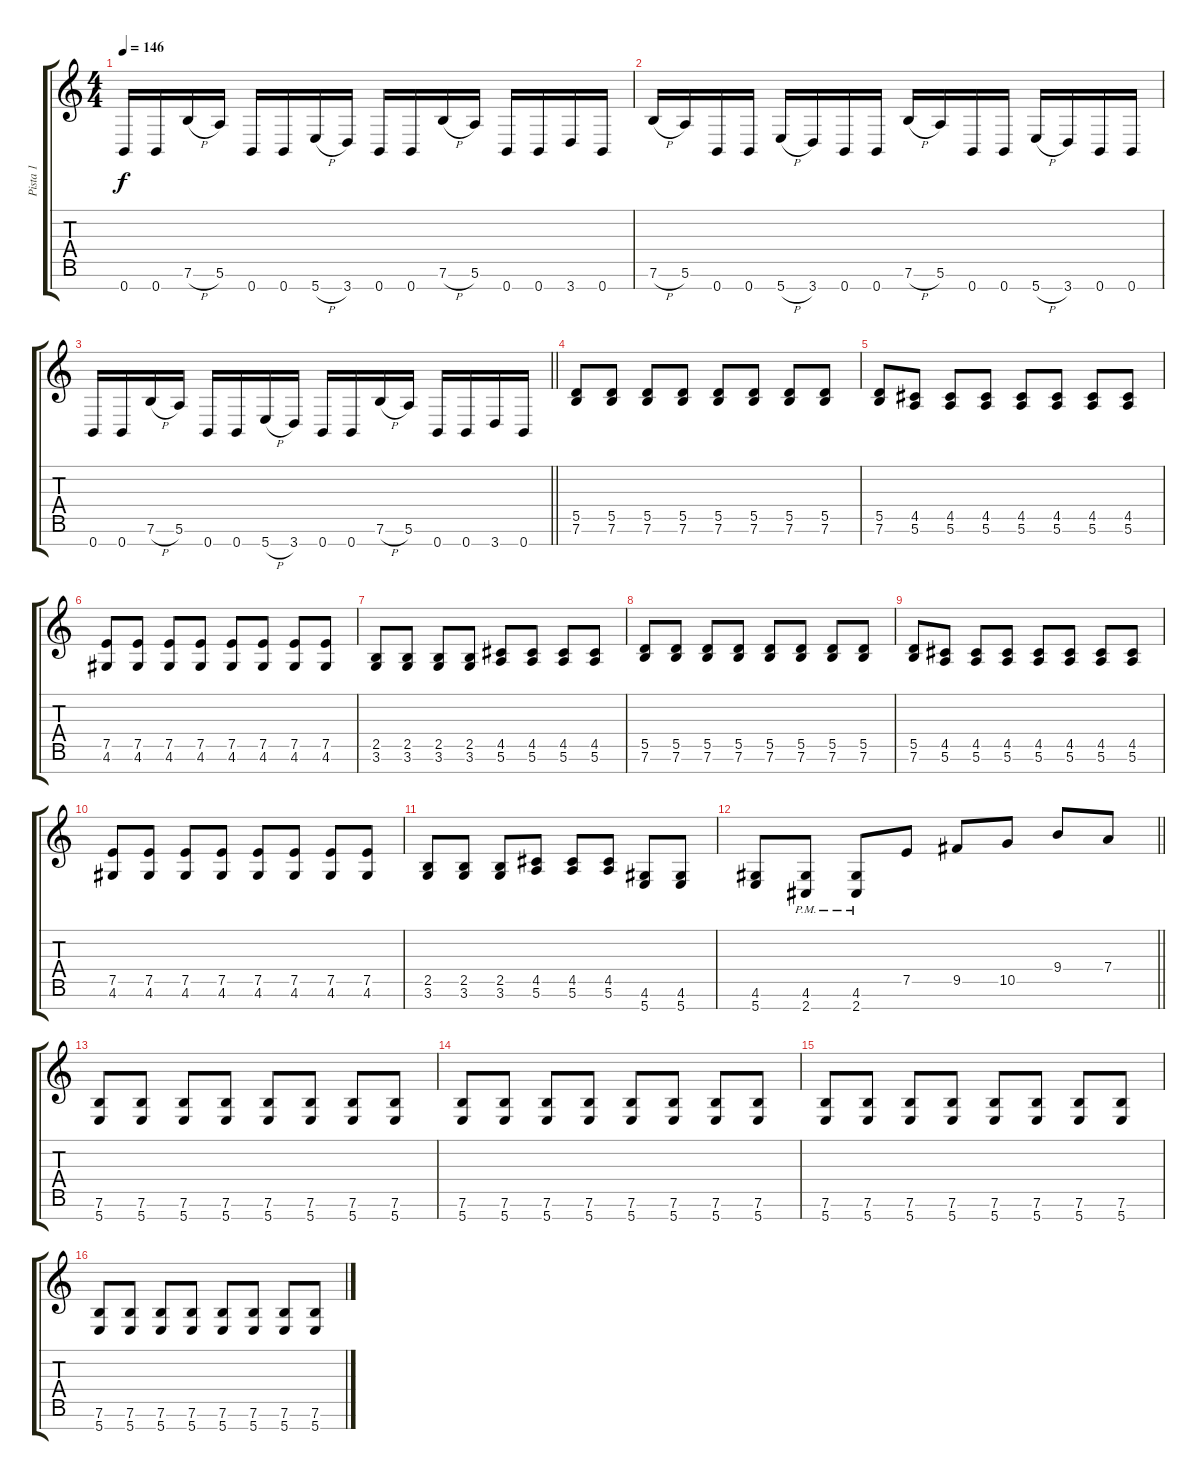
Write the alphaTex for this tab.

\track ("Pista 1" "Pista 1") {instrument distortionguitar}
\staff {score tabs}
\tuning (E4 B3 G3 D3 A2 E2 B1) {hide}
\ts (4 4)
\tempo 146
\clef g2
\ks c
0.7.16{dy f} 0.7.16 7.6{h}.16 5.6.16 0.7.16 0.7.16 5.7{h}.16 3.7.16 0.7.16 0.7.16 7.6{h}.16 5.6.16 0.7.16 0.7.16 3.7.16 0.7.16 |
7.6{h}.16 5.6.16 0.7.16 0.7.16 5.7{h}.16 3.7.16 0.7.16 0.7.16 7.6{h}.16 5.6.16 0.7.16 0.7.16 5.7{h}.16 3.7.16 0.7.16 0.7.16 |
\barLineRight lightlight
0.7.16 0.7.16 7.6{h}.16 5.6.16 0.7.16 0.7.16 5.7{h}.16 3.7.16 0.7.16 0.7.16 7.6{h}.16 5.6.16 0.7.16 0.7.16 3.7.16 0.7.16 |
(5.5 7.6).8 (5.5 7.6).8 (5.5 7.6).8 (5.5 7.6).8 (5.5 7.6).8 (5.5 7.6).8 (5.5 7.6).8 (5.5 7.6).8 |
(5.5 7.6).8 (4.5 5.6).8 (4.5 5.6).8 (4.5 5.6).8 (4.5 5.6).8 (4.5 5.6).8 (4.5 5.6).8 (4.5 5.6).8 |
(7.5 4.6).8 (7.5 4.6).8 (7.5 4.6).8 (7.5 4.6).8 (7.5 4.6).8 (7.5 4.6).8 (7.5 4.6).8 (7.5 4.6).8 |
(2.5 3.6).8 (2.5 3.6).8 (2.5 3.6).8 (2.5 3.6).8 (4.5 5.6).8 (4.5 5.6).8 (4.5 5.6).8 (4.5 5.6).8 |
(5.5 7.6).8 (5.5 7.6).8 (5.5 7.6).8 (5.5 7.6).8 (5.5 7.6).8 (5.5 7.6).8 (5.5 7.6).8 (5.5 7.6).8 |
(5.5 7.6).8 (4.5 5.6).8 (4.5 5.6).8 (4.5 5.6).8 (4.5 5.6).8 (4.5 5.6).8 (4.5 5.6).8 (4.5 5.6).8 |
(7.5 4.6).8 (7.5 4.6).8 (7.5 4.6).8 (7.5 4.6).8 (7.5 4.6).8 (7.5 4.6).8 (7.5 4.6).8 (7.5 4.6).8 |
(2.5 3.6).8 (2.5 3.6).8 (2.5 3.6).8 (4.5 5.6).8 (4.5 5.6).8 (4.5 5.6).8 (4.6 5.7).8 (4.6 5.7).8 |
\barLineRight lightlight
(4.6 5.7).8 (4.6{pm} 2.7{pm}).8 (4.6{pm} 2.7{pm}).8 7.5.8 9.5.8 10.5.8 9.4.8 7.4.8 |
(7.6 5.7).8 (7.6 5.7).8 (7.6 5.7).8 (7.6 5.7).8 (7.6 5.7).8 (7.6 5.7).8 (7.6 5.7).8 (7.6 5.7).8 |
(7.6 5.7).8 (7.6 5.7).8 (7.6 5.7).8 (7.6 5.7).8 (7.6 5.7).8 (7.6 5.7).8 (7.6 5.7).8 (7.6 5.7).8 |
(7.6 5.7).8 (7.6 5.7).8 (7.6 5.7).8 (7.6 5.7).8 (7.6 5.7).8 (7.6 5.7).8 (7.6 5.7).8 (7.6 5.7).8 |
(7.6 5.7).8 (7.6 5.7).8 (7.6 5.7).8 (7.6 5.7).8 (7.6 5.7).8 (7.6 5.7).8 (7.6 5.7).8 (7.6 5.7).8
